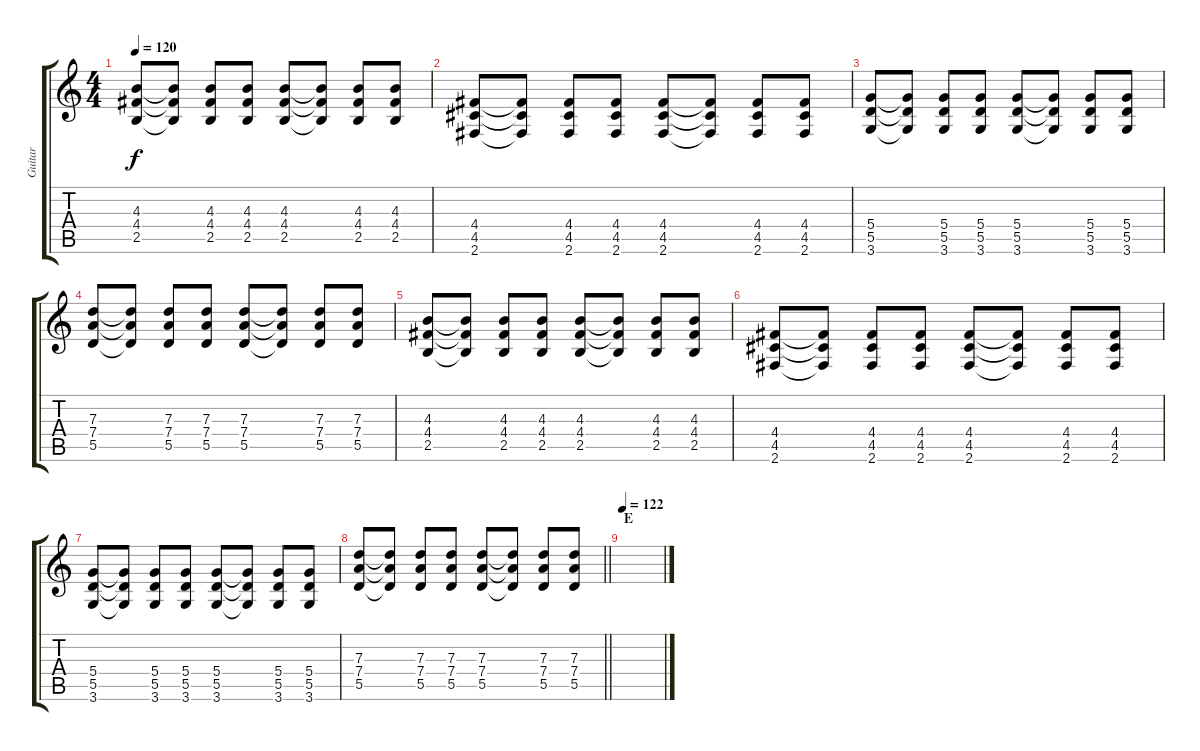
\track ("Guitar" "Guitar") {instrument electricguitarclean}
\staff {score tabs}
\tuning (E4 B3 G3 D3 A2 E2) {hide}
\ts (4 4)
\tempo 120
\clef g2
\ks c
(4.3 4.4 2.5).8{dy f} (4.3{t} 4.4{t} 2.5{t}).8 (4.3 4.4 2.5).8 (4.3 4.4 2.5).8 (4.3 4.4 2.5).8 (4.3{t} 4.4{t} 2.5{t}).8 (4.3 4.4 2.5).8 (4.3 4.4 2.5).8 |
(4.4 4.5 2.6).8 (4.4{t} 4.5{t} 2.6{t}).8 (4.4 4.5 2.6).8 (4.4 4.5 2.6).8 (4.4 4.5 2.6).8 (4.4{t} 4.5{t} 2.6{t}).8 (4.4 4.5 2.6).8 (4.4 4.5 2.6).8 |
(5.4 5.5 3.6).8 (5.4{t} 5.5{t} 3.6{t}).8 (5.4 5.5 3.6).8 (5.4 5.5 3.6).8 (5.4 5.5 3.6).8 (5.4{t} 5.5{t} 3.6{t}).8 (5.4 5.5 3.6).8 (5.4 5.5 3.6).8 |
(7.3 7.4 5.5).8 (7.3{t} 7.4{t} 5.5{t}).8 (7.3 7.4 5.5).8 (7.3 7.4 5.5).8 (7.3 7.4 5.5).8 (7.3{t} 7.4{t} 5.5{t}).8 (7.3 7.4 5.5).8 (7.3 7.4 5.5).8 |
(4.3 4.4 2.5).8 (4.3{t} 4.4{t} 2.5{t}).8 (4.3 4.4 2.5).8 (4.3 4.4 2.5).8 (4.3 4.4 2.5).8 (4.3{t} 4.4{t} 2.5{t}).8 (4.3 4.4 2.5).8 (4.3 4.4 2.5).8 |
(4.4 4.5 2.6).8 (4.4{t} 4.5{t} 2.6{t}).8 (4.4 4.5 2.6).8 (4.4 4.5 2.6).8 (4.4 4.5 2.6).8 (4.4{t} 4.5{t} 2.6{t}).8 (4.4 4.5 2.6).8 (4.4 4.5 2.6).8 |
(5.4 5.5 3.6).8 (5.4{t} 5.5{t} 3.6{t}).8 (5.4 5.5 3.6).8 (5.4 5.5 3.6).8 (5.4 5.5 3.6).8 (5.4{t} 5.5{t} 3.6{t}).8 (5.4 5.5 3.6).8 (5.4 5.5 3.6).8 |
\barLineRight lightlight
(7.3 7.4 5.5).8 (7.3{t} 7.4{t} 5.5{t}).8 (7.3 7.4 5.5).8 (7.3 7.4 5.5).8 (7.3 7.4 5.5).8 (7.3{t} 7.4{t} 5.5{t}).8 (7.3 7.4 5.5).8 (7.3 7.4 5.5).8 |
\section ("" "E")
\tempo 122
